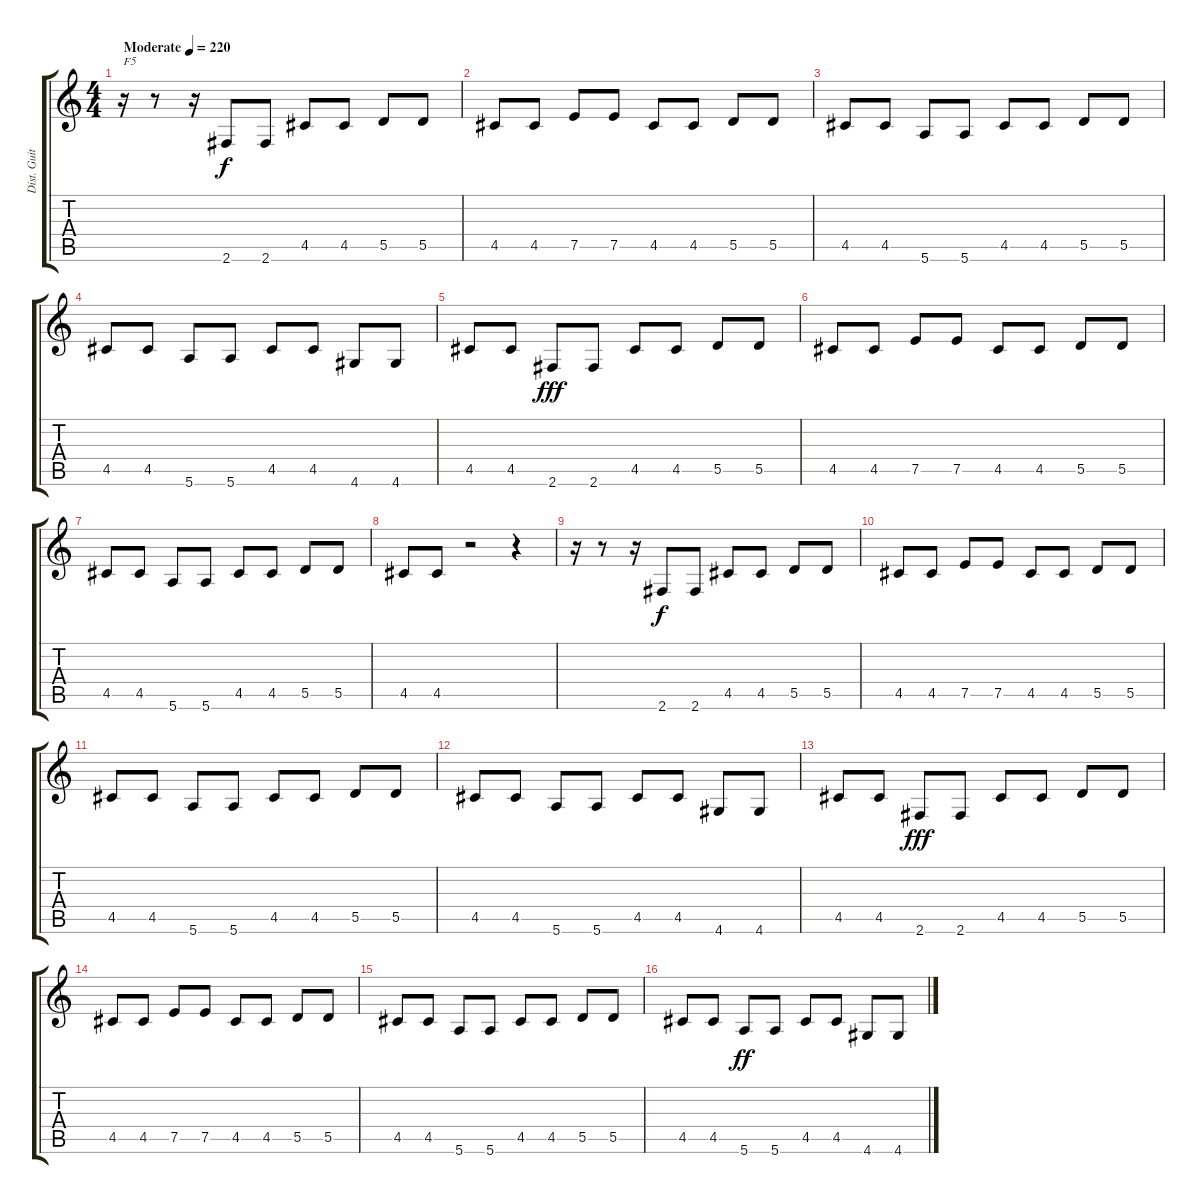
\track ("Dist. Guitar 1" "Dist. Guit") {instrument distortionguitar}
\staff {score tabs}
\tuning (E4 B3 G3 D3 A2 E2) {hide}
\ts (4 4)
\tempo (220 "Moderate")
\clef g2
\ks c
r.16{txt "F5" dy f instrument distortionguitar} r.8 r.16 2.6.8 2.6.8 4.5.8 4.5.8 5.5.8 5.5.8 |
4.5.8 4.5.8 7.5.8 7.5.8 4.5.8 4.5.8 5.5.8 5.5.8 |
4.5.8 4.5.8 5.6.8 5.6.8 4.5.8 4.5.8 5.5.8 5.5.8 |
4.5.8 4.5.8 5.6.8 5.6.8 4.5.8 4.5.8 4.6.8 4.6.8 |
4.5.8 4.5.8 2.6.8{dy fff} 2.6.8 4.5.8 4.5.8 5.5.8 5.5.8 |
4.5.8 4.5.8 7.5.8 7.5.8 4.5.8 4.5.8 5.5.8 5.5.8 |
4.5.8 4.5.8 5.6.8 5.6.8 4.5.8 4.5.8 5.5.8 5.5.8 |
4.5.8 4.5.8 r.2 r.4 |
r.16 r.8 r.16 2.6.8{dy f} 2.6.8 4.5.8 4.5.8 5.5.8 5.5.8 |
4.5.8 4.5.8 7.5.8 7.5.8 4.5.8 4.5.8 5.5.8 5.5.8 |
4.5.8 4.5.8 5.6.8 5.6.8 4.5.8 4.5.8 5.5.8 5.5.8 |
4.5.8 4.5.8 5.6.8 5.6.8 4.5.8 4.5.8 4.6.8 4.6.8 |
4.5.8 4.5.8 2.6.8{dy fff} 2.6.8 4.5.8 4.5.8 5.5.8 5.5.8 |
4.5.8 4.5.8 7.5.8 7.5.8 4.5.8 4.5.8 5.5.8 5.5.8 |
4.5.8 4.5.8 5.6.8 5.6.8 4.5.8 4.5.8 5.5.8 5.5.8 |
4.5.8 4.5.8 5.6.8{dy ff} 5.6.8 4.5.8 4.5.8 4.6.8 4.6.8
